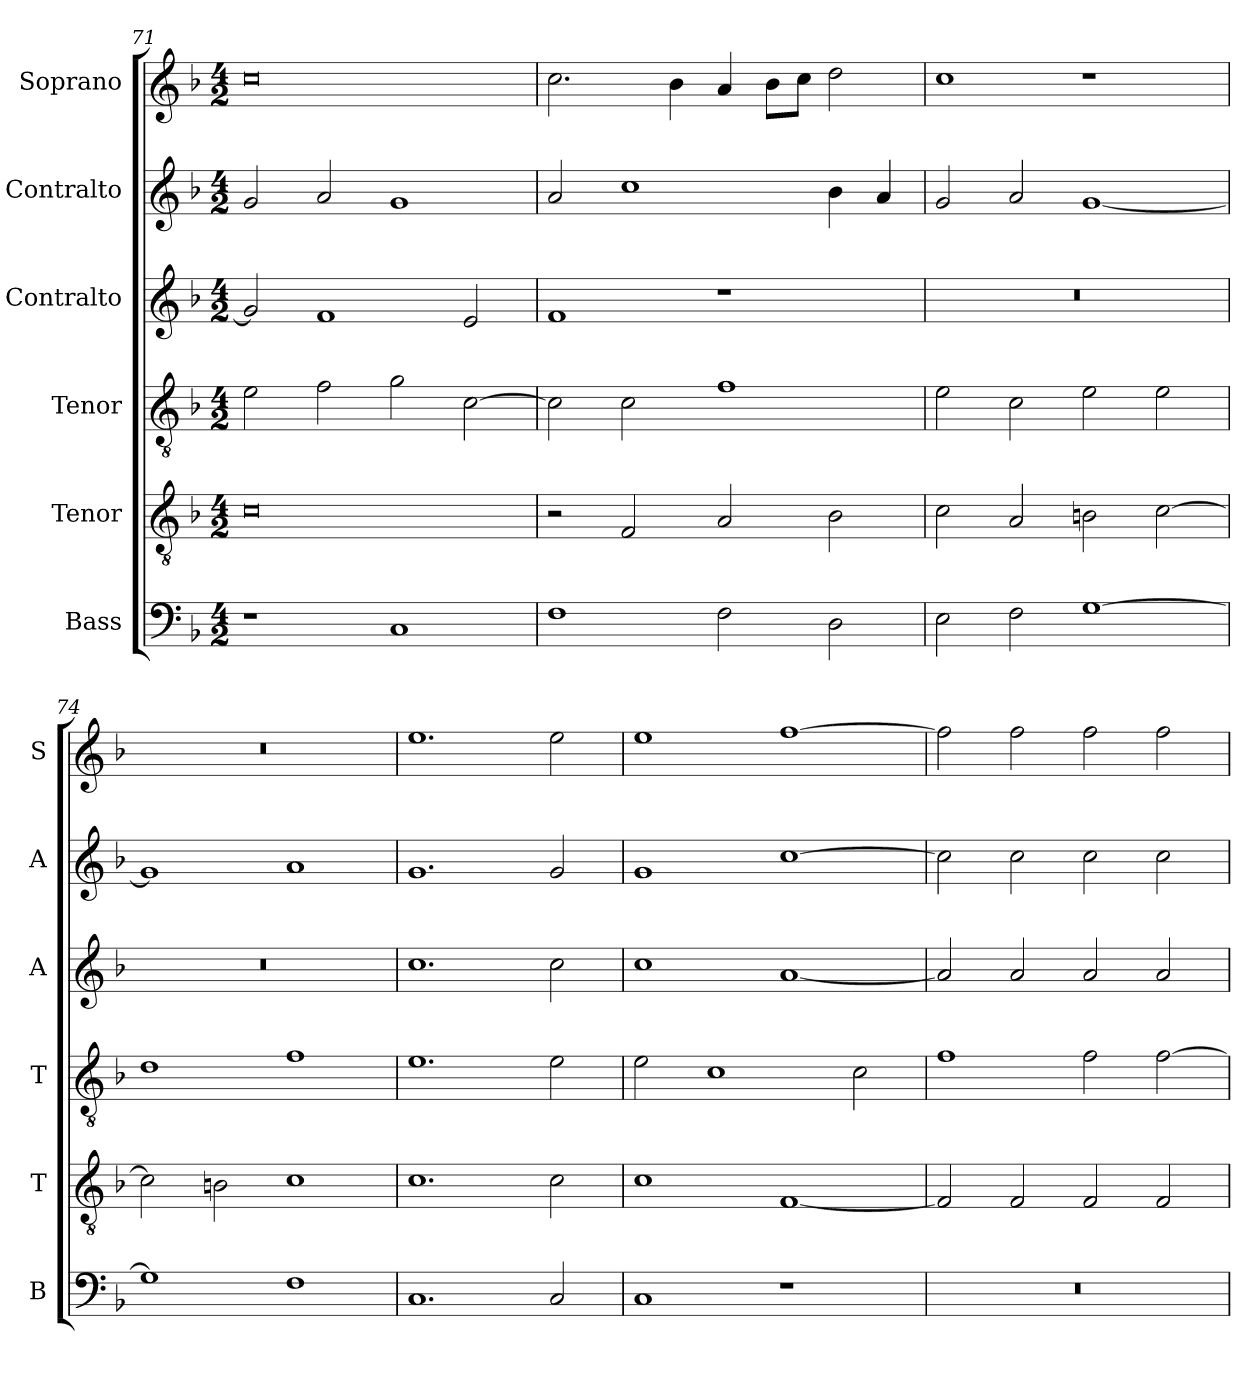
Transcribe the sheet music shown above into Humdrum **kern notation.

**kern	**kern	**kern	**kern	**kern	**kern
*part6	*part5	*part4	*part3	*part2	*part1
*staff6	*staff5	*staff4	*staff3	*staff2	*staff1
*I"Bass	*I"Tenor	*I"Tenor	*I"Contralto	*I"Contralto	*I"Soprano
*I'B	*I'T	*I'T	*I'A	*I'A	*I'S
*clefF4	*clefGv2	*clefGv2	*clefG2	*clefG2	*clefG2
*k[b-]	*k[b-]	*k[b-]	*k[b-]	*k[b-]	*k[b-]
*F:ion	*F:ion	*F:ion	*F:ion	*F:ion	*F:ion
*M4/2	*M4/2	*M4/2	*M4/2	*M4/2	*M4/2
=71	=71	=71	=71	=71	=71
1r	0c	2e	2g]	2g	0cc
.	.	2f	1f	2a	.
1C	.	2g	.	1g	.
.	.	[2c	2e	.	.
=72	=72	=72	=72	=72	=72
1F	2r	2c]	1f	2a	2.cc
.	2F	2c	.	1cc	.
.	.	.	.	.	4b-
2F	2A	1f	1r	.	4a
.	.	.	.	.	8b-\L
.	.	.	.	.	8cc\J
2D	2B-	.	.	4b-	2dd
.	.	.	.	4a	.
=73	=73	=73	=73	=73	=73
2E	2c	2e	0r	2g	1cc
2F	2A	2c	.	2a	.
[1G	2Bn	2e	.	[1g	1r
.	[2c	2e	.	.	.
=74	=74	=74	=74	=74	=74
1G]	2c]	1d	0r	1g]	0r
.	2Bn	.	.	.	.
1F	1c	1f	.	1a	.
=75	=75	=75	=75	=75	=75
1.C	1.c	1.e	1.cc	1.g	1.ee
2C	2c	2e	2cc	2g	2ee
=76	=76	=76	=76	=76	=76
1C	1c	2e	1cc	1g	1ee
.	.	1c	.	.	.
1r	[1F	.	[1a	[1cc	[1ff
.	.	2c	.	.	.
=77	=77	=77	=77	=77	=77
0r	2F]	1f	2a]	2cc]	2ff]
.	2F	.	2a	2cc	2ff
.	2F	2f	2a	2cc	2ff
.	2F	[2f	2a	2cc	2ff
=	=	=	=	=	=
*-	*-	*-	*-	*-	*-
